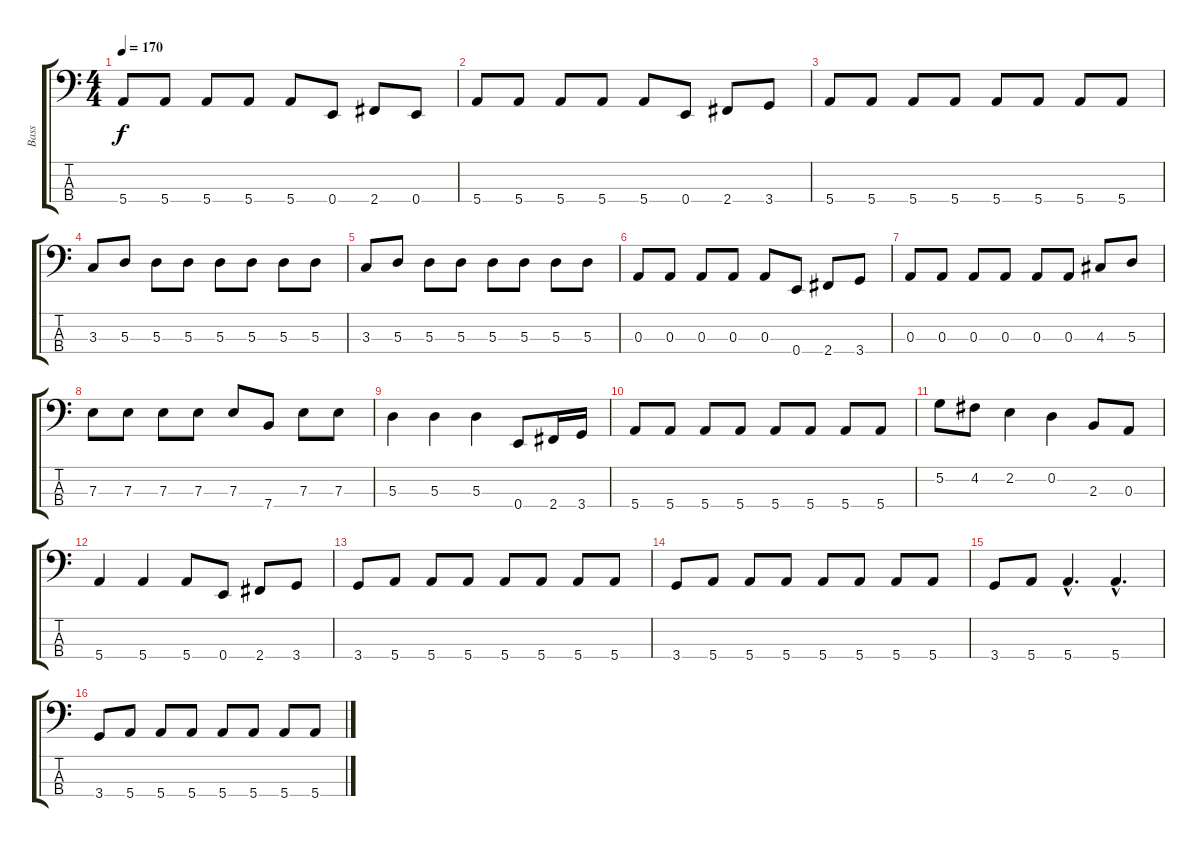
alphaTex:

\track ("Bass" "Bass") {instrument electricbassfinger}
\staff {score tabs}
\tuning (G2 D2 A1 E1) {hide}
\ts (4 4)
\tempo 170
\clef f4
\ks c
5.4.8{dy f} 5.4.8 5.4.8 5.4.8 5.4.8 0.4.8 2.4.8 0.4.8 |
5.4.8 5.4.8 5.4.8 5.4.8 5.4.8 0.4.8 2.4.8 3.4.8 |
5.4.8 5.4.8 5.4.8 5.4.8 5.4.8 5.4.8 5.4.8 5.4.8 |
3.3.8 5.3.8 5.3.8 5.3.8 5.3.8 5.3.8 5.3.8 5.3.8 |
3.3.8 5.3.8 5.3.8 5.3.8 5.3.8 5.3.8 5.3.8 5.3.8 |
0.3.8 0.3.8 0.3.8 0.3.8 0.3.8 0.4.8 2.4.8 3.4.8 |
0.3.8 0.3.8 0.3.8 0.3.8 0.3.8 0.3.8 4.3.8 5.3.8 |
7.3.8 7.3.8 7.3.8 7.3.8 7.3.8 7.4.8 7.3.8 7.3.8 |
5.3.4 5.3.4 5.3.4 0.4.8 2.4.16 3.4.16 |
5.4.8 5.4.8 5.4.8 5.4.8 5.4.8 5.4.8 5.4.8 5.4.8 |
5.2.8 4.2.8 2.2.4 0.2.4 2.3.8 0.3.8 |
5.4.4 5.4.4 5.4.8 0.4.8 2.4.8 3.4.8 |
3.4.8 5.4.8 5.4.8 5.4.8 5.4.8 5.4.8 5.4.8 5.4.8 |
3.4.8 5.4.8 5.4.8 5.4.8 5.4.8 5.4.8 5.4.8 5.4.8 |
3.4.8 5.4.8 5.4{hac}.4{d} 5.4{hac}.4{d} |
3.4.8 5.4.8 5.4.8 5.4.8 5.4.8 5.4.8 5.4.8 5.4.8
